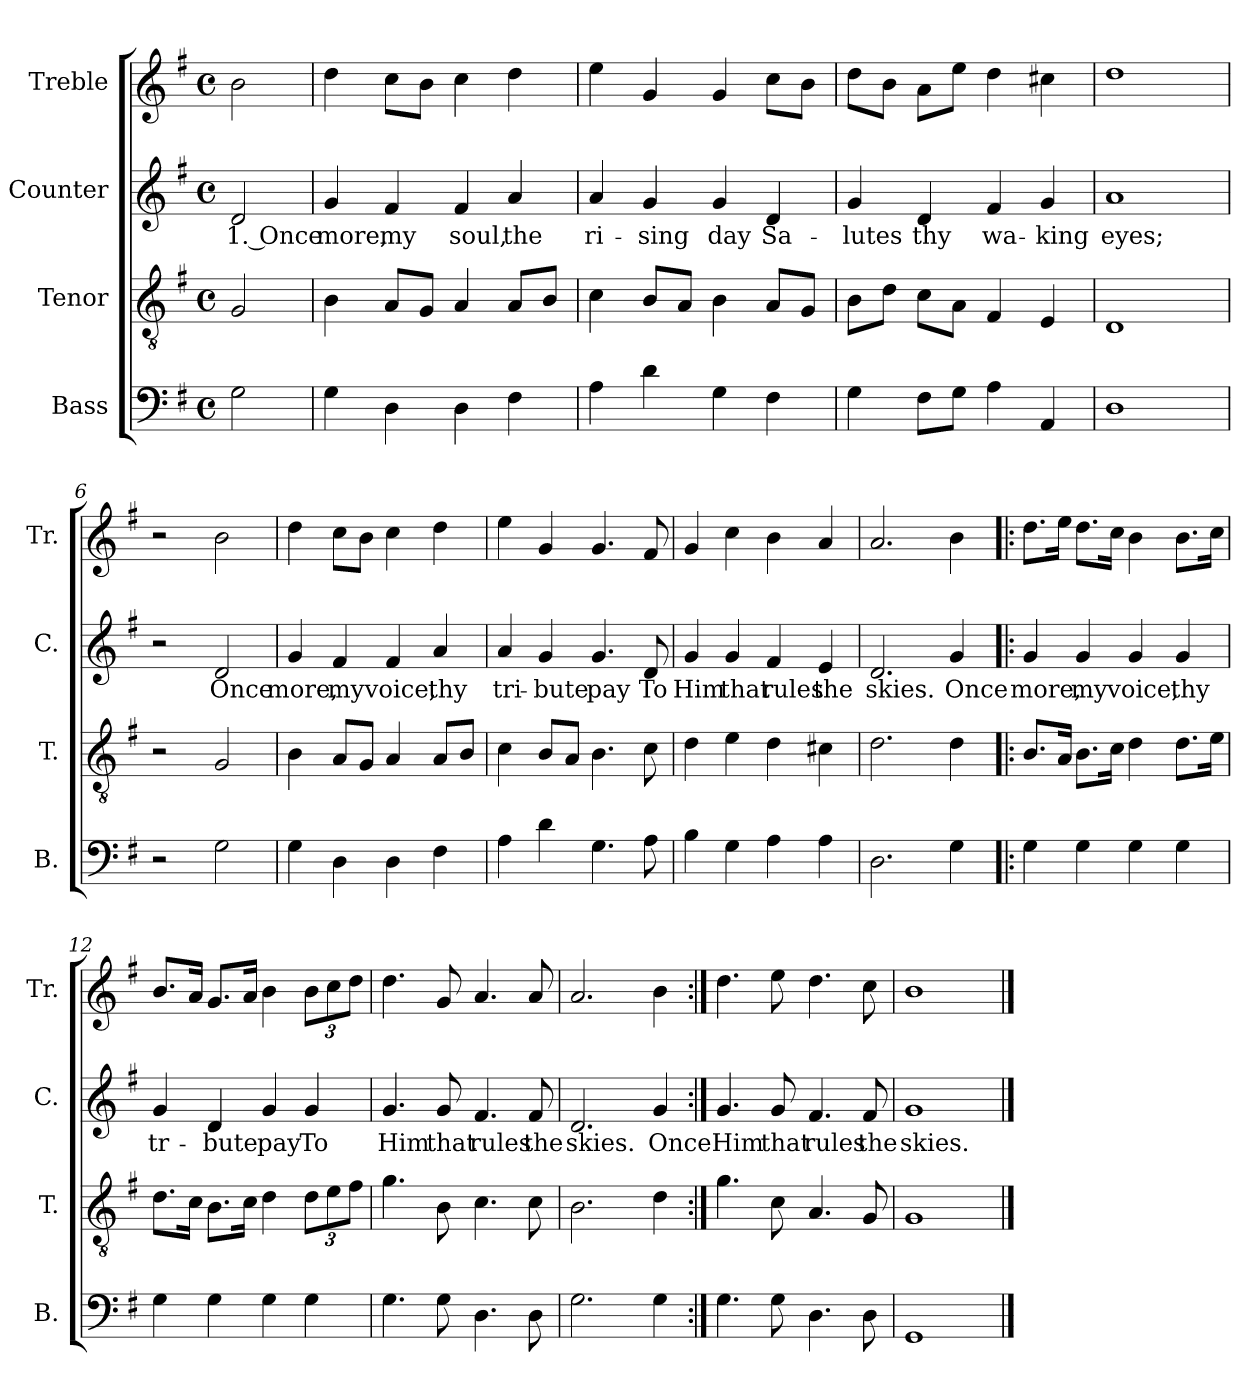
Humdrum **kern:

**kern	**kern	**kern	**text	**kern
*part4	*part3	*part2	*part2	*part1
*staff4	*staff3	*staff2	*staff2	*staff1
*I"Bass	*I"Tenor	*I"Counter	*	*I"Treble
*I'B.	*I'T.	*I'C.	*	*I'Tr.
*clefF4	*clefGv2	*clefG2	*	*clefG2
*k[f#]	*k[f#]	*k[f#]	*	*k[f#]
*M4/4	*M4/4	*M4/4	*	*M4/4
*met(c)	*met(c)	*met(c)	*	*met(c)
=1	=1	=1	=1	=1
2G\	2G/	2d/	1. Once	2b\
=2	=2	=2	=2	=2
4G\	4B\	4g/	more,	4dd\
4D\	8A/L	4f#/	my	8cc\L
.	8G/J	.	.	8b\J
4D\	4A/	4f#/	soul,	4cc\
4F#\	8A/L	4a/	the	4dd\
.	8B/J	.	.	.
=3	=3	=3	=3	=3
4A\	4c\	4a/	ri-	4ee\
4d\	8B/L	4g/	-sing	4g/
.	8A/J	.	.	.
4G\	4B\	4g/	day	4g/
4F#\	8A/L	4d/	Sa-	8cc\L
.	8G/J	.	.	8b\J
=4	=4	=4	=4	=4
4G\	8B\L	4g/	-lutes	8dd\L
.	8d\J	.	.	8b\J
8F#\L	8c\L	4d/	thy	8a\L
8G\J	8A\J	.	.	8ee\J
4A\	4F#/	4f#/	wa-	4dd\
4AA/	4E/	4g/	-king	4cc#X\
=5	=5	=5	=5	=5
1D	1D	1a	eyes;	1dd
=6	=6	=6	=6	=6
2r	2r	2r	.	2r
2G\	2G/	2d/	Once	2b\
!!LO:LB:g=z
=7	=7	=7	=7	=7
4G\	4B\	4g/	more,	4dd\
4D\	8A/L	4f#/	my	8cc\L
.	8G/J	.	.	8b\J
4D\	4A/	4f#/	voice,	4cc\
4F#\	8A/L	4a/	thy	4dd\
.	8B/J	.	.	.
=8	=8	=8	=8	=8
4A\	4c\	4a/	tri-	4ee\
4d\	8B/L	4g/	-bute	4g/
.	8A/J	.	.	.
4.G\	4.B\	4.g/	pay	4.g/
8A\	8c\	8d/	To	8f#/
=9	=9	=9	=9	=9
4B\	4d\	4g/	Him	4g/
4G\	4e\	4g/	that	4cc\
4A\	4d\	4f#/	rules	4b\
4A\	4c#X\	4e/	the	4a/
=10	=10	=10	=10	=10
2.D\	2.d\	2.d/	skies.	2.a/
4G\	4d\	4g/	Once	4b\
=11!|:	=11!|:	=11!|:	=11!|:	=11!|:
4G\	8.B/L	4g/	more,	8.dd\L
.	16A/Jk	.	.	16ee\Jk
4G\	8.B\L	4g/	my	8.dd\L
.	16c\Jk	.	.	16cc\Jk
4G\	4d\	4g/	voice,	4b\
4G\	8.d\L	4g/	thy	8.b\L
.	16e\Jk	.	.	16cc\Jk
!!LO:LB:g=z
=12	=12	=12	=12	=12
4G\	8.d\L	4g/	tr-	8.b/L
.	16c\Jk	.	.	16a/Jk
4G\	8.B\L	4d/	-bute	8.g/L
.	16c\Jk	.	.	16a/Jk
4G\	4d\	4g/	pay	4b\
*	*Xbrackettup	*	*	*Xbrackettup
4G\	12d\L	4g/	To	12b\L
.	12e\	.	.	12cc\
.	12f#\J	.	.	12dd\J
=13	=13	=13	=13	=13
4.G\	4.g\	4.g/	Him	4.dd\
8G\	8B\	8g/	that	8g/
4.D\	4.c\	4.f#/	rules	4.a/
8D\	8c\	8f#/	the	8a/
=14	=14	=14	=14	=14
2.G\	2.B\	2.d/	skies.	2.a/
4G\	4d\	4g/	Once	4b\
=15:|!	=15:|!	=15:|!	=15:|!	=15:|!
4.G\	4.g\	4.g/	Him	4.dd\
8G\	8c\	8g/	that	8ee\
4.D\	4.A/	4.f#/	rules	4.dd\
8D\	8G/	8f#/	the	8cc\
=16	=16	=16	=16	=16
1GG	1G	1g	skies.	1b
==	==	==	==	==
*-	*-	*-	*-	*-
